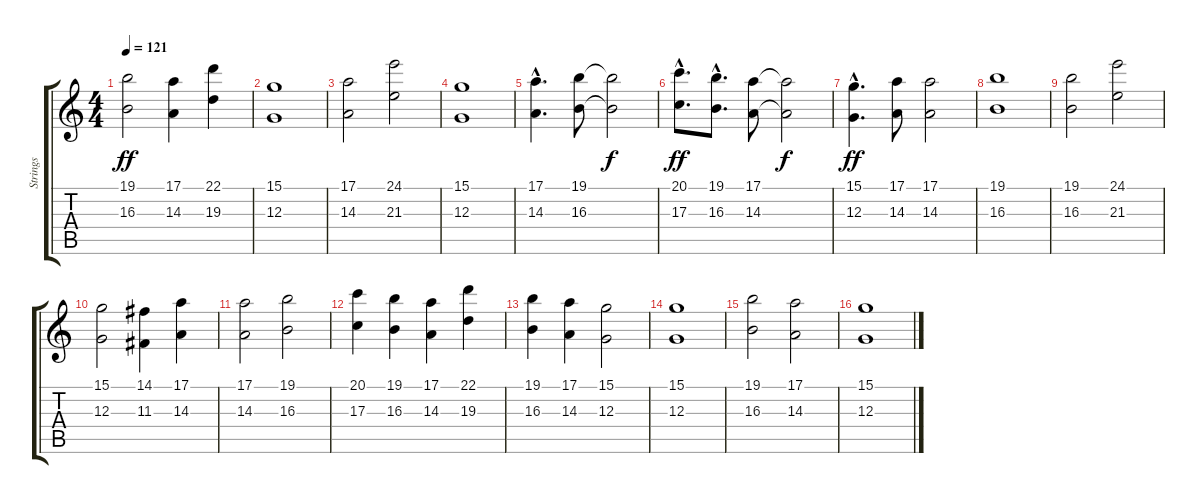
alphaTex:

\track ("Strings" "Strings") {instrument synthstrings1}
\staff {score tabs}
\tuning (E4 B3 G3 D3 A2 E2) {hide}
\ts (4 4)
\tempo 121
\clef g2
\ks c
(19.1 16.3).2{dy ff} (17.1 14.3).4 (22.1 19.3).4 |
(15.1 12.3).1 |
(17.1 14.3).2 (24.1 21.3).2 |
(15.1 12.3).1 |
(17.1{hac} 14.3{hac}).4{d} (19.1 16.3).8 (19.1{t} 16.3{t}).2{dy f} |
(20.1{hac} 17.3{hac}).8{d dy ff} (19.1{hac} 16.3{hac}).8{d} (17.1 14.3).8 (17.1{t} 14.3{t}).2{dy f} |
(15.1{hac} 12.3{hac}).4{d dy ff balance 12} (17.1 14.3).8 (17.1 14.3).2 |
(19.1 16.3).1 |
(19.1 16.3).2 (24.1 21.3).2 |
(15.1 12.3).2 (14.1 11.3).4 (17.1 14.3).4 |
(17.1 14.3).2 (19.1 16.3).2 |
(20.1 17.3).4 (19.1 16.3).4 (17.1 14.3).4 (22.1 19.3).4 |
(19.1 16.3).4 (17.1 14.3).4 (15.1 12.3).2 |
(15.1 12.3).1 |
(19.1 16.3).2 (17.1 14.3).2 |
(15.1 12.3).1
